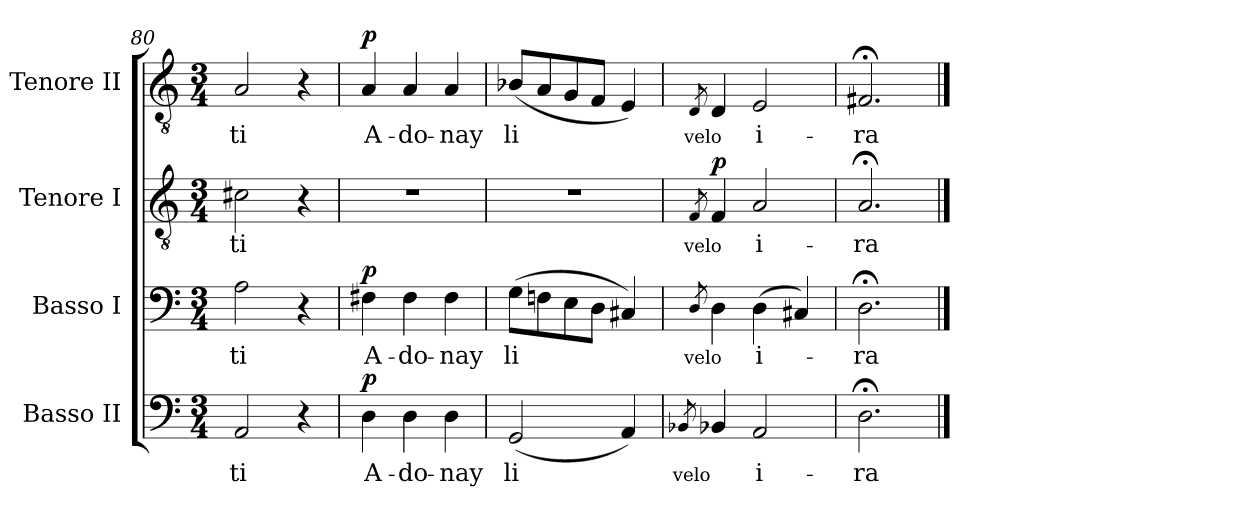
**kern	**text	**dynam	**kern	**text	**dynam	**kern	**text	**dynam	**kern	**text	**dynam
*part4	*part4	*part4	*part3	*part3	*part3	*part2	*part2	*part2	*part1	*part1	*part1
*staff4	*staff4	*staff4	*staff3	*staff3	*staff3	*staff2	*staff2	*staff2	*staff1	*staff1	*staff1
*I"Basso II	*	*	*I"Basso I	*	*	*I"Tenore I	*	*	*I"Tenore II	*	*
*I'B.	*	*	*	*	*	*I'T.	*	*	*I'T.	*	*
*clefF4	*	*	*clefF4	*	*	*clefGv2	*	*	*clefGv2	*	*
*	*	*	*	*	*	*ITrd7c12	*	*	*ITrd7c12	*	*
*k[]	*	*	*k[]	*	*	*k[]	*	*	*k[]	*	*
*C:	*	*	*C:	*	*	*C:	*	*	*C:	*	*
*M3/4	*	*	*M3/4	*	*	*M3/4	*	*	*M3/4	*	*
=80	=80	=80	=80	=80	=80	=80	=80	=80	=80	=80	=80
!	!LO:LY:b:color=#000000	!	!	!	!	!	!	!	!	!	!
!	!	!	!	!LO:LY:b:color=#000000	!	!	!	!	!	!	!
!	!	!	!	!	!	!	!LO:LY:b:color=#000000	!	!	!	!
!	!	!	!	!	!	!	!	!	!	!LO:LY:b:color=#000000	!
2AAi/	-ti	.	2Ai\	-ti	.	2C#Xi\	-ti	.	2AAi/	-ti	.
4r	.	.	4r	.	.	4r	.	.	4r	.	.
=81	=81	=81	=81	=81	=81	=81	=81	=81	=81	=81	=81
!	!LO:LY:b:color=#000000	!	!	!	!	!	!	!	!	!	!
!	!	!	!	!LO:LY:b:color=#000000	!	!LO:N:vis=1	!	!	!	!	!
!	!	!	!	!	!	!	!	!	!	!LO:LY:b:color=#000000	!
4Di\	A-	p	4F#Xi\	A-	p	2.r	.	.	4AAi/	A-	p
!	!LO:LY:b:color=#000000	!	!	!	!	!	!	!	!	!	!
!	!	!	!	!LO:LY:b:color=#000000	!	!	!	!	!	!	!
!	!	!	!	!	!	!	!	!	!	!LO:LY:b:color=#000000	!
4Di\	-do-	.	4F#i\	-do-	.	.	.	.	4AAi/	-do-	.
!	!LO:LY:b:color=#000000	!	!	!	!	!	!	!	!	!	!
!	!	!	!	!LO:LY:b:color=#000000	!	!	!	!	!	!	!
!	!	!	!	!	!	!	!	!	!	!LO:LY:b:color=#000000	!
4Di\	-nay	.	4F#i\	-nay	.	.	.	.	4AAi/	-nay	.
=82	=82	=82	=82	=82	=82	=82	=82	=82	=82	=82	=82
!	!LO:LY:b:color=#000000	!	!	!	!	!	!	!	!	!	!
!	!	!	!	!LO:LY:b:color=#000000	!	!LO:N:vis=1	!	!	!	!	!
!	!	!	!	!	!	!	!	!	!	!LO:LY:b:color=#000000	!
(2GGi/	li	.	(8Gi\L	li	.	2.r	.	.	(8BB-Xi/L	li	.
.	.	.	8Fni\	.	.	.	.	.	8AAi/	.	.
.	.	.	8Ei\	.	.	.	.	.	8GGi/	.	.
.	.	.	8Di\J	.	.	.	.	.	8FFi/J	.	.
4AAi/)	.	.	4C#Xi/)	.	.	.	.	.	4EEi/)	.	.
=83	=83	=83	=83	=83	=83	=83	=83	=83	=83	=83	=83
!	!	!	!	!	!	!	!	!	!	!LO:LY:b:color=#000000	!
!	!	!	!	!	!	!	!LO:LY:b:color=#000000	!	!	!	!
!	!	!	!	!LO:LY:b:color=#000000	!	!	!	!	!	!	!
!	!LO:LY:b:color=#000000	!	!	!	!	!	!	!	!	!	!
8qBB-Xi/	velo	.	8qDi/	velo	.	8qFFi/	velo	.	8qDDi/	velo	.
4BB-i/	.	.	4Di\	.	.	4FFi/	.	p	4DDi/	.	.
!	!LO:LY:b:color=#000000	!	!	!	!	!	!	!	!	!	!
!	!	!	!	!LO:LY:b:color=#000000	!	!	!	!	!	!	!
!	!	!	!	!	!	!	!LO:LY:b:color=#000000	!	!	!	!
!	!	!	!	!	!	!	!	!	!	!LO:LY:b:color=#000000	!
2AAi/	i-	.	(4Di\	i-	.	2AAi/	i-	.	2EEi/	i-	.
.	.	.	4C#Xi/)	.	.	.	.	.	.	.	.
=84	=84	=84	=84	=84	=84	=84	=84	=84	=84	=84	=84
!	!LO:LY:b:color=#000000	!	!	!	!	!	!	!	!	!	!
!	!	!	!	!LO:LY:b:color=#000000	!	!	!	!	!	!	!
!	!	!	!	!	!	!	!LO:LY:b:color=#000000	!	!	!	!
!	!	!	!	!	!	!	!	!	!	!LO:LY:b:color=#000000	!
2.D;i\	-ra	.	2.D;i\	-ra	.	2.AA;i/	-ra	.	2.FF#X;i/	-ra	.
==	==	==	==	==	==	==	==	==	==	==	==
*-	*-	*-	*-	*-	*-	*-	*-	*-	*-	*-	*-
